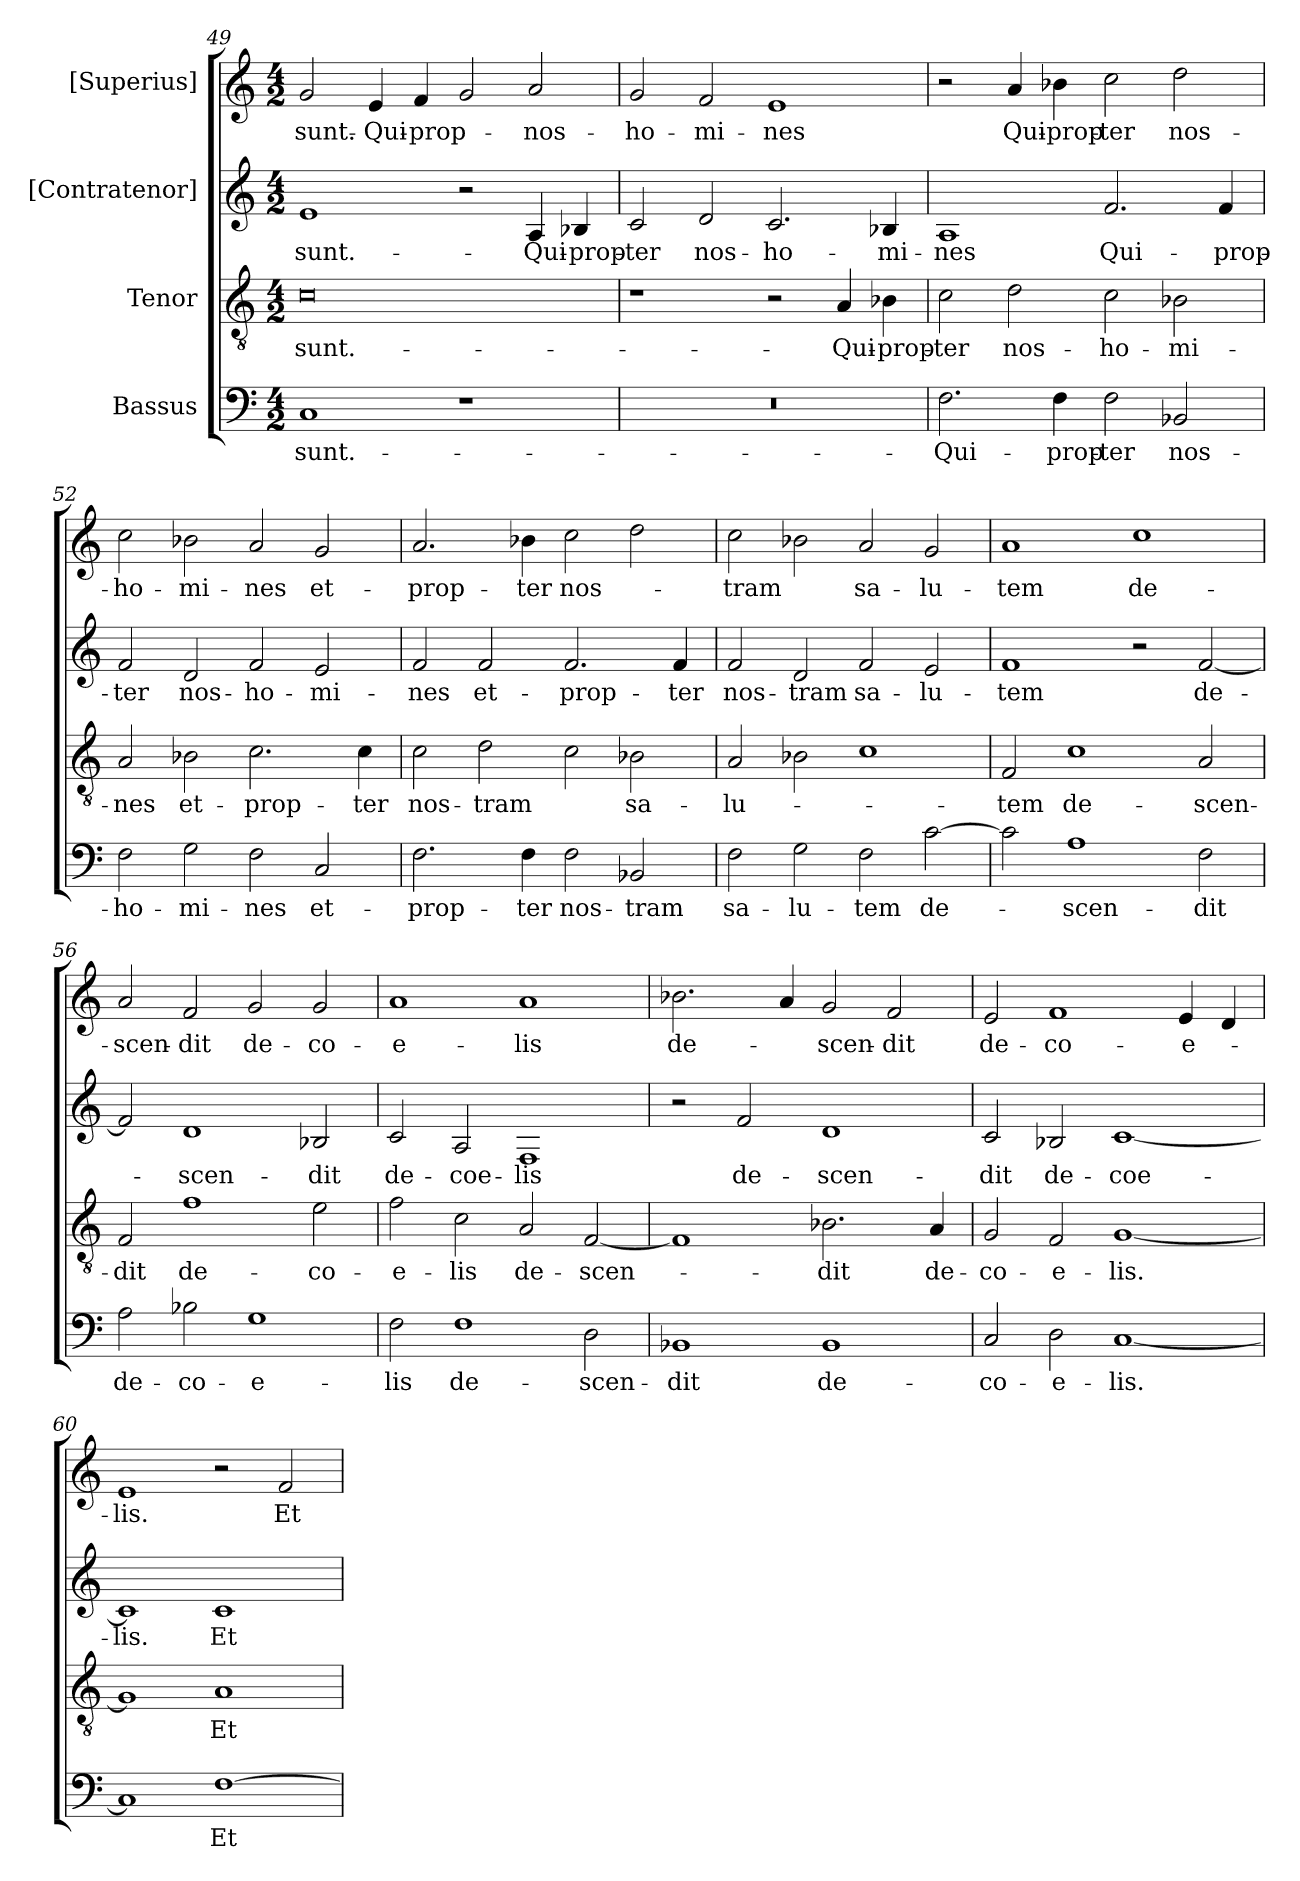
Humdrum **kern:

**kern	**text	**kern	**text	**kern	**text	**kern	**text
*part4	*part4	*part3	*part3	*part2	*part2	*part1	*part1
*staff4	*staff4	*staff3	*staff3	*staff2	*staff2	*staff1	*staff1
*I"Bassus	*	*I"Tenor	*	*I"[Contratenor]	*	*I"[Superius]	*
*clefF4	*	*clefGv2	*	*clefG2	*	*clefG2	*
*k[]	*	*k[]	*	*k[]	*	*k[]	*
*M4/2	*	*M4/2	*	*M4/2	*	*M4/2	*
=49	=49	=49	=49	=49	=49	=49	=49
1C/	sunt.-	0c\	sunt.-	1e/	sunt.-	2g/	sunt.-
.	.	.	.	.	.	4e/	Qui-
.	.	.	.	.	.	4f/	prop-
1r	.	.	.	2r	.	2g/	.
.	.	.	.	4A/	Qui-	2a/	nos-
.	.	.	.	4B-X/	prop-	.	.
=50	=50	=50	=50	=50	=50	=50	=50
0r	.	1r	.	2c/	-ter	2g/	ho-
.	.	.	.	2d/	nos-	2f/	-mi-
.	.	2r	.	2.c/	ho-	1e/	-nes
.	.	4A/	Qui-	.	.	.	.
.	.	4B-X\	prop-	4B-X/	-mi-	.	.
=51	=51	=51	=51	=51	=51	=51	=51
2.F\	Qui-	2c\	-ter	1A/	-nes	2r	.
.	.	2d\	nos-	.	.	4a/	Qui-
4F\	prop-	.	.	.	.	4b-X\	prop-
2F\	-ter	2c\	ho-	2.f/	Qui-	2cc\	-ter
2BB-X/	nos-	2B-X\	-mi-	.	.	2dd\	nos-
.	.	.	.	4f/	prop-	.	.
=52	=52	=52	=52	=52	=52	=52	=52
2F\	ho-	2A/	-nes	2f/	-ter	2cc\	ho-
2G\	-mi-	2B-X\	et-	2d/	nos-	2b-X\	-mi-
2F\	-nes	2.c\	prop-	2f/	ho-	2a/	-nes
2C/	et-	.	.	2e/	-mi-	2g/	et-
.	.	4c\	-ter	.	.	.	.
=53	=53	=53	=53	=53	=53	=53	=53
2.F\	prop-	2c\	nos-	2f/	-nes	2.a/	prop-
.	.	2d\	-tram	2f/	et-	.	.
4F\	-ter	.	.	.	.	4b-X\	-ter
2F\	nos-	2c\	.	2.f/	prop-	2cc\	nos-
2BB-X/	-tram	2B-X\	sa-	.	.	2dd\	.
.	.	.	.	4f/	-ter	.	.
=54	=54	=54	=54	=54	=54	=54	=54
2F\	sa-	2A/	-lu-	2f/	nos-	2cc\	-tram
2G\	-lu-	2B-X\	.	2d/	-tram	2b-X\	.
2F\	-tem	1c\	.	2f/	sa-	2a/	sa-
[2c\	de-	.	.	2e/	-lu-	2g/	-lu-
=55	=55	=55	=55	=55	=55	=55	=55
2c\]	.	2F/	-tem	1f/	-tem	1a/	-tem
1A\	-scen-	1c\	de-	.	.	.	.
.	.	.	.	2r	.	1cc\	de-
2F\	-dit	2A/	-scen-	[2f/	de-	.	.
=56	=56	=56	=56	=56	=56	=56	=56
2A\	de-	2F/	-dit	2f/]	.	2a/	-scen-
2B-X\	co-	1f\	de-	1d/	-scen-	2f/	-dit
1G\	-e-	.	.	.	.	2g/	de-
.	.	2e\	co-	2B-X/	-dit	2g/	co-
=57	=57	=57	=57	=57	=57	=57	=57
2F\	-lis	2f\	-e-	2c/	de-	1a/	-e-
1F\	de-	2c\	-lis	2A/	coe-	.	.
.	.	2A/	de-	1F/	-lis	1a/	-lis
2D\	-scen-	[2F/	-scen-	.	.	.	.
=58	=58	=58	=58	=58	=58	=58	=58
1BB-X/	-dit	1F/]	.	2r	.	2.b-X\	de-
.	.	.	.	2f/	de-	.	.
.	.	.	.	.	.	4a/	.
1BB-/	de-	2.B-X\	-dit	1d/	-scen-	2g/	-scen-
.	.	.	.	.	.	2f/	-dit
.	.	4A/	de-	.	.	.	.
=59	=59	=59	=59	=59	=59	=59	=59
2C/	co-	2G/	co-	2c/	-dit	2e/	de-
2D\	-e-	2F/	-e-	2B-X/	de-	1f/	co-
[1C/	-lis.	[1G/	-lis.	[1c/	coe-	.	.
.	.	.	.	.	.	4e/	-e-
.	.	.	.	.	.	4d/	.
=60	=60	=60	=60	=60	=60	=60	=60
1C/]	.	1G/]	.	1c/]	-lis.	1e/	-lis.
[1F\	Et-	1A/	Et-	1c/	Et-	2r	.
.	.	.	.	.	.	2f/	Et-
=	=	=	=	=	=	=	=
*-	*-	*-	*-	*-	*-	*-	*-
